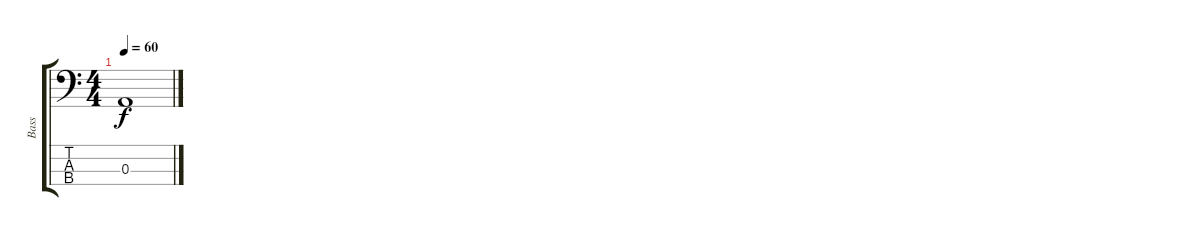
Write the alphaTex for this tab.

\track ("Bass" "Bass") {instrument electricbassfinger}
\staff {score tabs}
\tuning (G2 D2 A1 E1) {hide}
\ts (4 4)
\tempo 60
\clef f4
\ks c
0.3.1{dy f}
